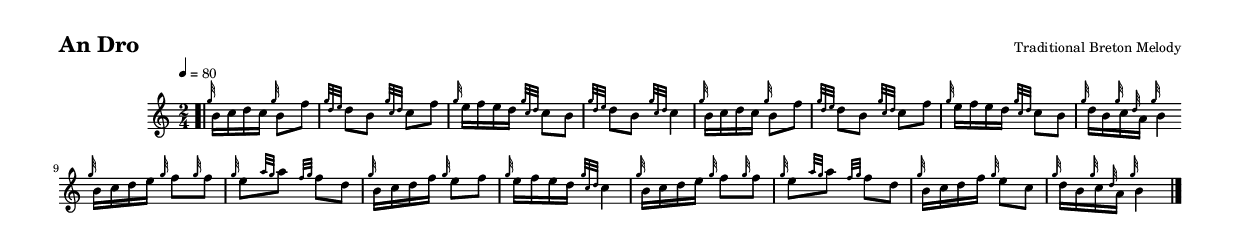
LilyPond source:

\version "2.22.1"

% When ready to include in collection:	
%	1. Comment out top section with \Include file(s)
%					
%	2. \midi section if present.
%	3. Option to comment out "meter" from title e.g. if first tune following
%	   section title.
                                    
%Comment out from here
%
\include "bagpipe.ly" %(default Lilypond formats)
\include "../Includes/BP_format_portrait.ily" 	

%to here..........................................................
%}

\score {

    \new Staff  {
    \time 2/4	    
    \tempo 4 = 80  
    \hideKeySignature
    \bar ".|"
    		
    % Part 1
 \grg b16 [ c16 d16 c16 ] \grg b8 [ f8 ] 
 \dbld d8 [ b8 ] \dblc c8 [ f8 ] 
 \grg e16 [ f16 e16 d16 ] \dblc c8 [ b8 ] 
 \dbld d8 [ b8 ] \dblc c4 \grg b16 [ c16 d16 c16 ] \grg b8 [ f8 ] 
 \dbld d8 [ b8 ] \dblc c8 [ f8 ] 
 \grg e16 [ f16 e16 d16 ] \dblc c8 [ b8 ] 
 \grg d16 [ b16 \grg c16 \grd a16 ] \grg b4 \bar "|.-.|" \break

    % Part 2
 \grg b16 [ c16 d16 e16 ] \grg f8 [ \grg f8 ] 
 \grg e8 [ \dblA A8 ] \hdblf f8 [ d8 ] 
 \grg b16 [ c16 d16 f16 ] \grg e8 [ f8 ] 
 \grg e16 [ f16 e16 d16 ] \dblc c4 
 \grg b16 [ c16 d16 e16 ] \grg f8 [ \grg f8 ] 
 \grg e8 [ \dblA A8 ] \hdblf f8 [ d8 ] 
 \grg b16 [ c16 d16 f16 ] \grg e8 [ c8 ] 
 \grg d16 [ b16 \grg c16 \grd a16 ] \grg b4 
 \bar "|." \break

    % Part 3
    % Part 4

    } %end staff
    
  \header {
%    meter = "Hornpipe"
    piece = "An Dro"
    composer = "Traditional Breton Melody"
    parttagline = "Copied by John S. McWilliam"
  }

% \midi {} %Generation of midi files option.

}%end score
